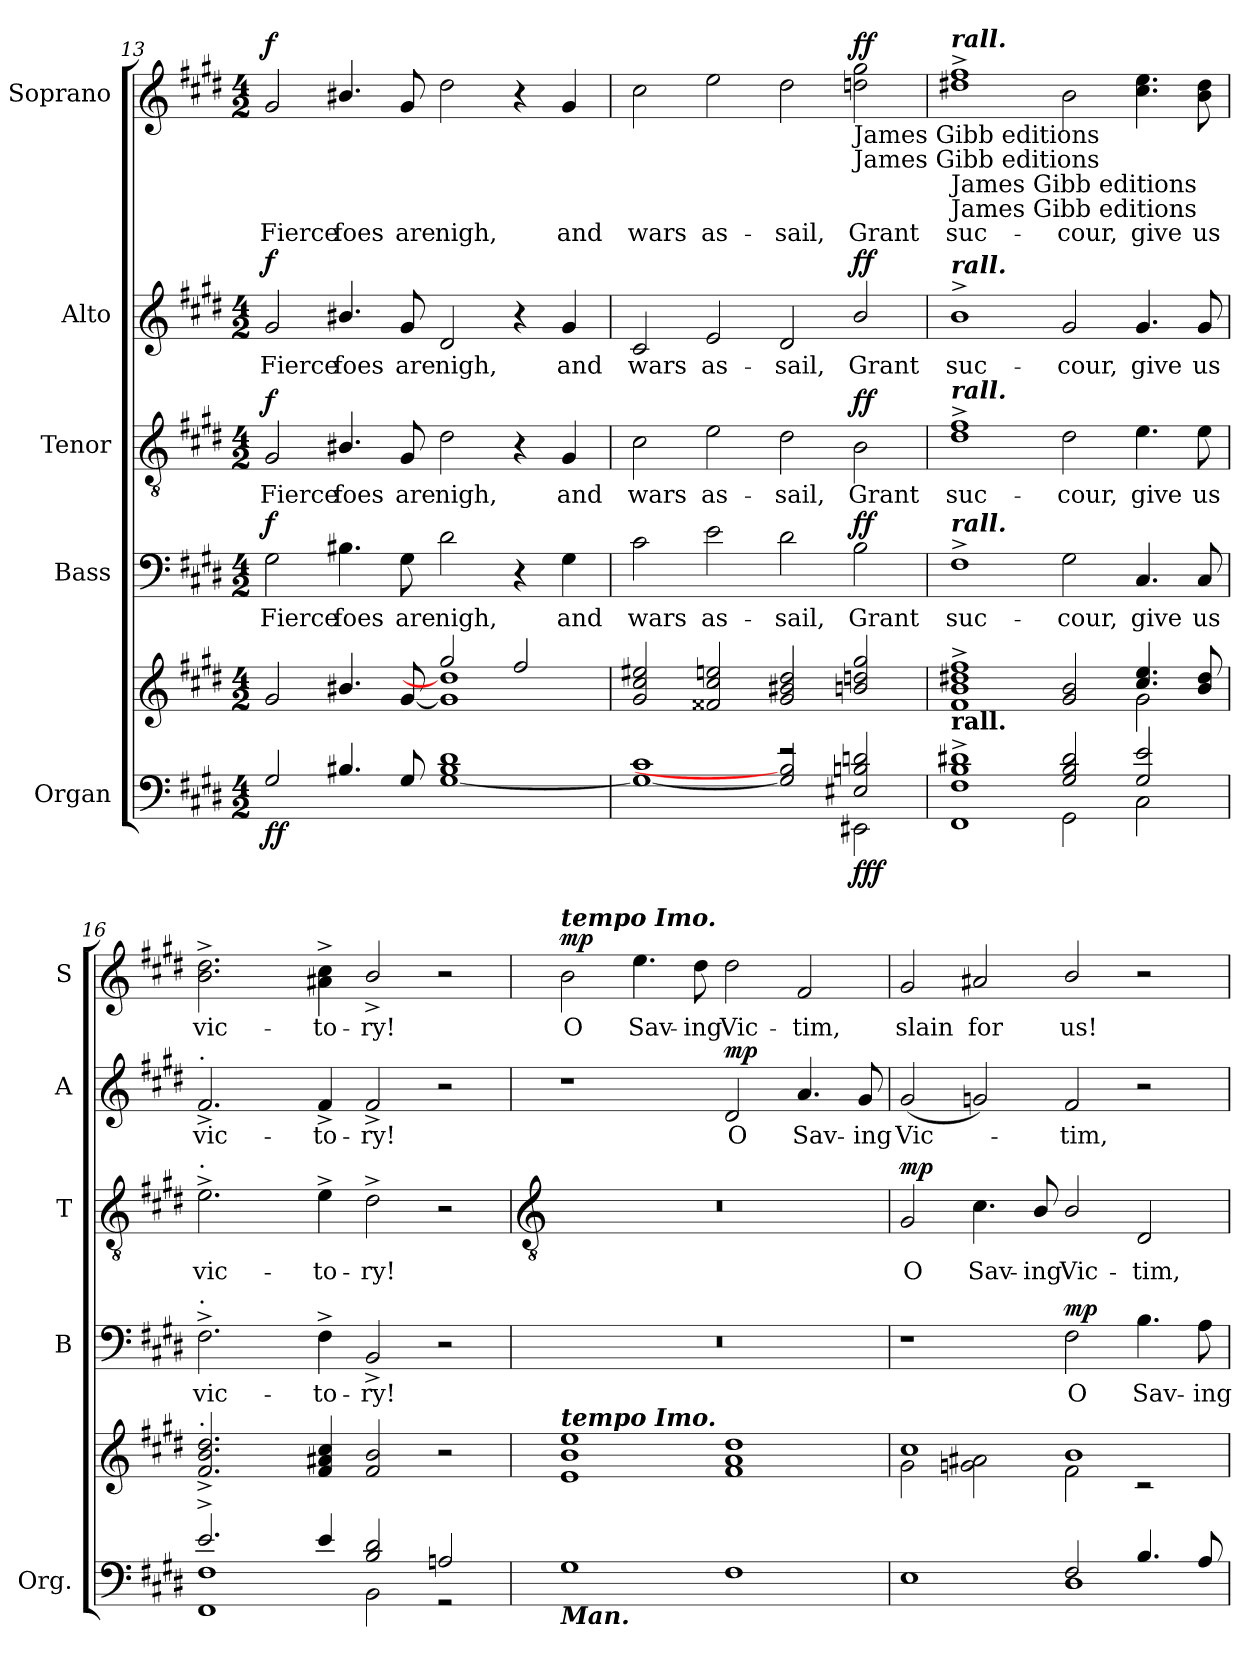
**kern	**kern	**dynam	**kern	**text	**dynam	**kern	**text	**dynam	**kern	**text	**dynam	**kern	**text	**dynam
*part5	*part5	*part5	*part4	*part4	*part4	*part3	*part3	*part3	*part2	*part2	*part2	*part1	*part1	*part1
*staff6	*staff5	*staff5/6	*staff4	*staff4	*staff4	*staff3	*staff3	*staff3	*staff2	*staff2	*staff2	*staff1	*staff1	*staff1
*I"Organ	*	*	*I"Bass	*	*	*I"Tenor	*	*	*I"Alto	*	*	*I"Soprano	*	*
*I'Org.	*	*	*I'B	*	*	*I'T	*	*	*I'A	*	*	*I'S	*	*
!!LO:LB:g=z
*clefF4	*clefG2	*	*clefF4	*	*	*clefGv2	*	*	*clefG2	*	*	*clefG2	*	*
*k[f#c#g#d#]	*k[f#c#g#d#]	*	*k[f#c#g#d#]	*	*	*k[f#c#g#d#]	*	*	*k[f#c#g#d#]	*	*	*k[f#c#g#d#]	*	*
*E:	*E:	*	*E:	*	*	*E:	*	*	*E:	*	*	*E:	*	*
*M4/2	*M4/2	*	*M4/2	*	*	*M4/2	*	*	*M4/2	*	*	*M4/2	*	*
=13	=13	=13	=13	=13	=13	=13	=13	=13	=13	=13	=13	=13	=13	=13
*^	*^	*	*	*	*	*	*	*	*	*	*	*	*	*
!	!	!	!	!LO:DY:b=2	!	!LO:LY:b	!	!	!LO:LY:b	!	!	!LO:LY:b	!	!	!LO:LY:b	!
!	!	!	!	!LO:DY:n=1:b	!	!	!LO:DY:b	!	!	!LO:DY:b	!	!	!LO:DY:b	!	!	!LO:DY:b
2G#/	2ryy	2g#/	2ryy	f f	2G#	Fierce	f	2G#	Fierce	f	2g#	Fierce	f	2g#	Fierce	f
!	!	!	!	!	!	!LO:LY:b	!	!	!LO:LY:b	!	!	!LO:LY:b	!	!	!LO:LY:b	!
4.B#X/	2ryy	4.b#X/	2ryy	.	4.B#X	foes	.	4.B#X/	foes	.	4.b#X/	foes	.	4.b#X/	foes	.
!	!	!	!	!	!	!LO:LY:b	!	!	!LO:LY:b	!	!	!LO:LY:b	!	!	!LO:LY:b	!
8G#/	.	[8g#/	.	.	8G#	are	.	8G#	are	.	8g#	are	.	8g#	are	.
!	!	!	!	!	!	!LO:LY:b	!	!	!LO:LY:b	!	!	!LO:LY:b	!	!	!LO:LY:b	!
1B#/ 1d#/	[1G#\	1g#/] 1dd#/]	2gg#/	.	2d#	nigh,	.	2d#	nigh,	.	2d#	nigh,	.	2dd#	nigh,	.
.	.	.	2ff#/	.	4r	.	.	4r	.	.	4r	.	.	4r	.	.
!	!	!	!	!	!	!LO:LY:b	!	!	!LO:LY:b	!	!	!LO:LY:b	!	!	!LO:LY:b	!
.	.	.	.	.	4G#	and	.	4G#	and	.	4g#	and	.	4g#	and	.
=14	=14	=14	=14	=14	=14	=14	=14	=14	=14	=14	=14	=14	=14	=14	=14	=14
!	!	!	!	!	!	!LO:LY:b	!	!	!LO:LY:b	!	!	!LO:LY:b	!	!	!LO:LY:b	!
1c#/	1G#\_	2g#/ 2cc#/ 2ee#X/	2ryy	.	2c#	wars	.	2c#	wars	.	2c#	wars	.	2cc#	wars	.
!	!	!	!	!	!	!LO:LY:b	!	!	!LO:LY:b	!	!	!LO:LY:b	!	!	!LO:LY:b	!
.	.	2f##X/ 2cc#/ 2een/	2ryy	.	2e	as-	.	2e	as-	.	2e	as-	.	2ee	as-	.
!	!	!	!	!	!	!LO:LY:b	!	!	!LO:LY:b	!	!	!LO:LY:b	!	!	!LO:LY:b	!
2r	2G#/] 2B#/]	2g#/ 2b#X/ 2dd#/	2ryy	.	2d#	-sail,	.	2d#	-sail,	.	2d#	-sail,	.	2dd#	-sail,	.
!	!	!	!	!	!	!	!	!	!	!	!	!	!	!LO:TX:b:t=James Gibb editions	!	!
!	!	!	!	!	!	!	!	!	!	!	!	!	!	!LO:TX:b:t=James Gibb editions	!	!
!	!	!	!	!LO:DY:b=2	!	!LO:LY:b	!	!	!LO:LY:b	!	!	!LO:LY:b	!	!	!LO:LY:b	!
!	!	!	!	!LO:DY:n=1:b	!	!	!LO:DY:b	!	!	!LO:DY:b	!	!	!LO:DY:b	!	!	!LO:DY:b
2E#X/ 2Bn/ 2dn/	2EE#X\	2bn/ 2ddn/ 2gg#/	2ryy	f ff	2B	Grant	ff	2B	Grant	ff	2b/	Grant	ff	2ddn 2gg#	Grant	ff
=15	=15	=15	=15	=15	=15	=15	=15	=15	=15	=15	=15	=15	=15	=15	=15	=15
!	!	!	!	!	!	!	!	!	!	!	!	!	!	!LO:TX:b:t=James Gibb editions	!	!
!	!	!	!	!	!	!	!	!	!	!	!	!	!	!LO:TX:b:t=James Gibb editions	!	!
!	!	!	!	!	!	!	!	!	!	!	!	!	!	!LO:TX:a:Bi:t=rall.	!	!
!	!	!	!	!	!	!	!	!	!	!	!LO:TX:a:Bi:t=rall.	!	!	!	!	!
!	!	!	!	!	!	!	!	!LO:TX:a:Bi:t=rall.	!	!	!	!	!	!	!	!
!	!	!	!	!	!LO:TX:a:Bi:t=rall.	!	!	!	!	!	!	!	!	!	!	!
!	!	!LO:TX:b:B:t=rall.	!	!	!	!	!	!	!	!	!	!	!	!	!	!
!	!	!	!	!	!	!LO:LY:b	!	!	!LO:LY:b	!	!	!LO:LY:b	!	!	!LO:LY:b	!
1F#/^ 1B/^ 1d#X/^	1FF#\	1b/^ 1dd#X/^ 1ff#/^	1f#\	.	1F#^	suc-	.	1d#^ 1f#^	suc-	.	1b^	suc-	.	1dd#X^ 1ff#^	suc-	.
!	!	!	!	!	!	!LO:LY:b	!	!	!LO:LY:b	!	!	!LO:LY:b	!	!	!LO:LY:b	!
2G#/ 2B/ 2d#/	2GG#\	2g#/ 2b/	2ryy	.	2G#	-cour,	.	2d#	-cour,	.	2g#	-cour,	.	2b	-cour,	.
!	!	!	!	!	!	!LO:LY:b	!	!	!LO:LY:b	!	!	!LO:LY:b	!	!	!LO:LY:b	!
2G#/ 2e/	2C#\	4.cc#/ 4.ee/	2g#\	.	4.C#	give	.	4.e	give	.	4.g#	give	.	4.cc# 4.ee	give	.
!	!	!	!	!	!	!LO:LY:b	!	!	!LO:LY:b	!	!	!LO:LY:b	!	!	!LO:LY:b	!
.	.	8b/ 8dd#/	.	.	8C#	us	.	8e	us	.	8g#	us	.	8b 8dd#	us	.
=16	=16	=16	=16	=16	=16	=16	=16	=16	=16	=16	=16	=16	=16	=16	=16	=16
!	!	!	!	!	!	!	!	!	!	!	!LO:TX:a:t=.	!	!	!	!	!
!	!	!	!	!	!	!	!	!LO:TX:a:t=.	!	!	!	!	!	!	!	!
!	!	!	!	!	!LO:TX:a:t=.	!	!	!	!	!	!	!	!	!	!	!
!	!	!LO:TX:a:t=.	!	!	!	!	!	!	!	!	!	!	!	!	!	!
!	!	!	!	!	!	!LO:LY:b	!	!	!LO:LY:b	!	!	!LO:LY:b	!	!	!LO:LY:b	!
2.e^/	1FF#\ 1F#\	2.f#/^ 2.b/^ 2.dd#/^	2ryy	.	2.F#^	vic-	.	2.e^	vic-	.	2.f#^	vic-	.	2.b^ 2.dd#^	vic-	.
.	.	.	2ryy	.	.	.	.	.	.	.	.	.	.	.	.	.
!	!	!	!	!	!	!LO:LY:b	!	!	!LO:LY:b	!	!	!LO:LY:b	!	!	!LO:LY:b	!
4e/	.	4f#/ 4a#X/ 4cc#/	.	.	4F#^	-to-	.	4e^	-to-	.	4f#^	-to-	.	4a#X^ 4cc#^	-to-	.
!	!	!	!	!	!	!LO:LY:b	!	!	!LO:LY:b	!	!	!LO:LY:b	!	!	!LO:LY:b	!
2B/ 2d#/	2BB\	2f#/ 2b/	2ryy	.	2BB^	-ry!	.	2d#^	-ry!	.	2f#^	-ry!	.	2b^/	-ry!	.
2An/	2r	2r	2ryy	.	2r	.	.	2r	.	.	2r	.	.	2r	.	.
!!LO:LB:g=z
=17	=17	=17	=17	=17	=17	=17	=17	=17	=17	=17	=17	=17	=17	=17	=17	=17
*	*	*	*	*	*	*	*	*clefGv2	*	*	*	*	*	*	*	*
!	!	!	!	!	!	!	!	!	!	!	!	!	!	!LO:TX:a:Bi:t=tempo Imo.	!	!
!	!	!LO:TX:a:Bi:t=tempo Imo.	!	!	!	!	!	!	!	!	!	!	!	!	!	!
!LO:TX:b:Bi:t=Man.	!	!	!	!	!	!	!	!	!	!	!	!	!	!	!	!
!	!	!	!	!LO:DY:a=2	!	!	!	!	!	!	!	!	!	!	!LO:LY:b	!
!	!	!	!	!LO:DY:n=1:b	!	!	!	!	!	!	!	!	!	!	!	!
!	!	!	!	!LO:DY:n=2:b	!	!	!	!	!	!	!	!	!	!	!	!LO:DY:b
1G#/	2ryy	1b/ 1ee/	1e\	mp mp mp	0r	.	.	0r	.	.	1r	.	.	2b	O	mp
!	!	!	!	!	!	!	!	!	!	!	!	!	!	!	!LO:LY:b	!
.	2ryy	.	.	.	.	.	.	.	.	.	.	.	.	4.ee	Sav-	.
!	!	!	!	!	!	!	!	!	!	!	!	!	!	!	!LO:LY:b	!
.	.	.	.	.	.	.	.	.	.	.	.	.	.	8dd#	-ing	.
!	!	!	!	!	!	!	!	!	!	!	!	!LO:LY:b	!LO:DY:b	!	!LO:LY:b	!
1F#/	2ryy	1f#/ 1dd#/	1a\	.	.	.	.	.	.	.	2d#	O	mp	2dd#	Vic-	.
!	!	!	!	!	!	!	!	!	!	!	!	!LO:LY:b	!	!	!LO:LY:b	!
.	2ryy	.	.	.	.	.	.	.	.	.	4.a	Sav-	.	2f#	-tim,	.
!	!	!	!	!	!	!	!	!	!	!	!	!LO:LY:b	!	!	!	!
.	.	.	.	.	.	.	.	.	.	.	8g#	-ing	.	.	.	.
=18	=18	=18	=18	=18	=18	=18	=18	=18	=18	=18	=18	=18	=18	=18	=18	=18
!	!	!	!	!	!	!	!	!	!LO:LY:b	!LO:DY:b	!	!LO:LY:b	!	!	!LO:LY:b	!
1E/	2ryy	1cc#/	2g#\	.	1r	.	.	2G#	O	mp	(<2g#	Vic-	.	2g#	slain	.
!	!	!	!	!	!	!	!	!	!LO:LY:b	!	!	!	!	!	!LO:LY:b	!
.	2ryy	.	2gn\ 2a#X\	.	.	.	.	4.c#	Sav-	.	2gn)	.	.	2a#X	for	.
!	!	!	!	!	!	!	!	!	!LO:LY:b	!	!	!	!	!	!	!
.	.	.	.	.	.	.	.	8B/	-ing	.	.	.	.	.	.	.
!	!	!	!	!	!	!LO:LY:b	!LO:DY:b	!	!LO:LY:b	!	!	!LO:LY:b	!	!	!LO:LY:b	!
2F#/	1D#\	1b/	2f#\	.	2F#	O	mp	2B/	Vic-	.	2f#	tim,	.	2b/	us!	.
!	!	!	!	!	!	!LO:LY:b	!	!	!LO:LY:b	!	!	!	!	!	!	!
4.B/	.	.	2r	.	4.B	Sav-	.	2D#	-tim,	.	2r	.	.	2r	.	.
!	!	!	!	!	!	!LO:LY:b	!	!	!	!	!	!	!	!	!	!
8A/	.	.	.	.	8A	-ing	.	.	.	.	.	.	.	.	.	.
*v	*v	*	*	*	*	*	*	*	*	*	*	*	*	*	*	*
*	*v	*v	*	*	*	*	*	*	*	*	*	*	*	*	*
=	=	=	=	=	=	=	=	=	=	=	=	=	=	=
*-	*-	*-	*-	*-	*-	*-	*-	*-	*-	*-	*-	*-	*-	*-
